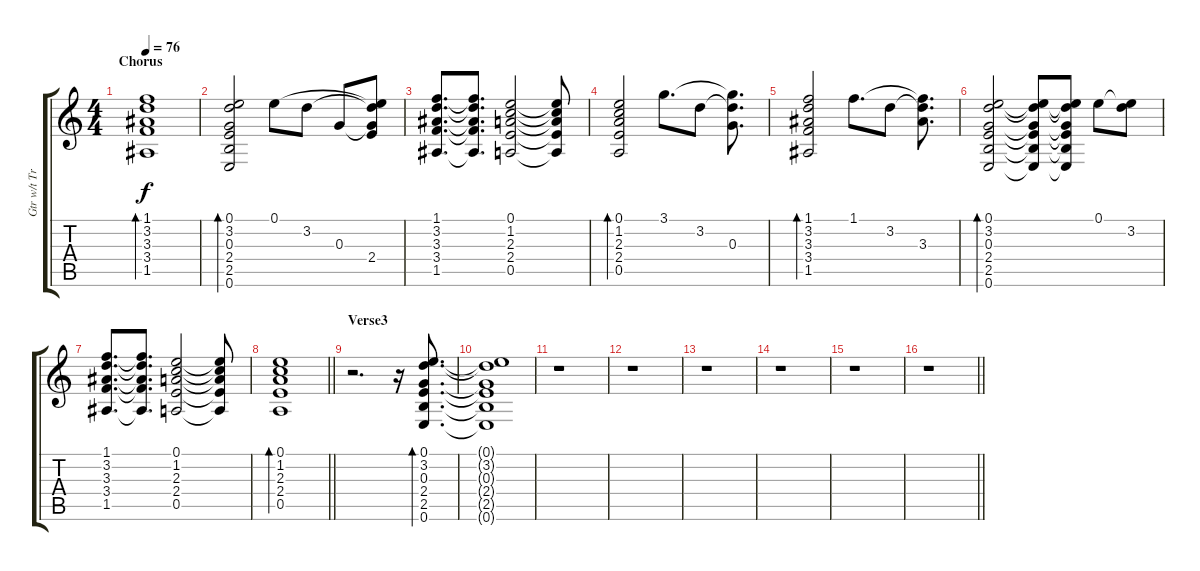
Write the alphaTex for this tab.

\track ("Gtr w/t Tremolo and slight dist." "Gtr w/t Tr") {instrument electricguitarclean}
\staff {score tabs}
\tuning (E4 B3 G3 D3 A2 E2) {hide}
\ts (4 4)
\section ("" "Chorus")
\tempo 76
\clef g2
\ks c
(1.1 3.2 3.3 3.4 1.5).1{bd 60 dy f} |
(0.1 3.2 0.3 2.4 2.5 0.6).2{bd 240} 0.1.8 3.2.8 0.3.8 (0.1{t} 3.2{t} 0.3{t} 2.4).8 |
(1.1 3.2 3.3 3.4 1.5).8{d} (1.1{t} 3.2{t} 3.3{t} 3.4{t} 1.5{t}).8{d} (0.1 1.2 2.3 2.4 0.5).2 (0.1{t} 1.2{t} 2.3{t} 2.4{t} 0.5{t}).8 |
(0.1 1.2 2.3 2.4 0.5).2{bd 60} 3.1.8{d} 3.2.8 (3.1{t} 3.2{t} 0.3).8{d} |
(1.1 3.2 3.3 3.4 1.5).2{bd 60} 1.1.8{d} 3.2.8 (1.1{t} 3.2{t} 3.3).8{d} |
(0.1 3.2 0.3 2.4 2.5 0.6).2{bd 240} (0.1{t} 3.2{t} 0.3{t} 2.4{t} 2.5{t} 0.6{t}).8 (0.1{t} 3.2{t} 0.3{t} 2.4{t} 2.5{t} 0.6{t}).8 0.1.8 (0.1{t} 3.2).8 |
(1.1 3.2 3.3 3.4 1.5).8{d} (1.1{t} 3.2{t} 3.3{t} 3.4{t} 1.5{t}).8{d} (0.1 1.2 2.3 2.4 0.5).2 (0.1{t} 1.2{t} 2.3{t} 2.4{t} 0.5{t}).8 |
\barLineRight lightlight
(0.1 1.2 2.3 2.4 0.5).1{bd 240} |
\section ("" "Verse3")
r.2{d} r.16 (0.1 3.2 0.3 2.4 2.5 0.6).8{d bd 480} |
(0.1{t} 3.2{t} 0.3{t} 2.4{t} 2.5{t} 0.6{t}).1 |
r.1 |
r.1 |
r.1 |
r.1 |
r.1 |
\barLineRight lightlight
r.1
